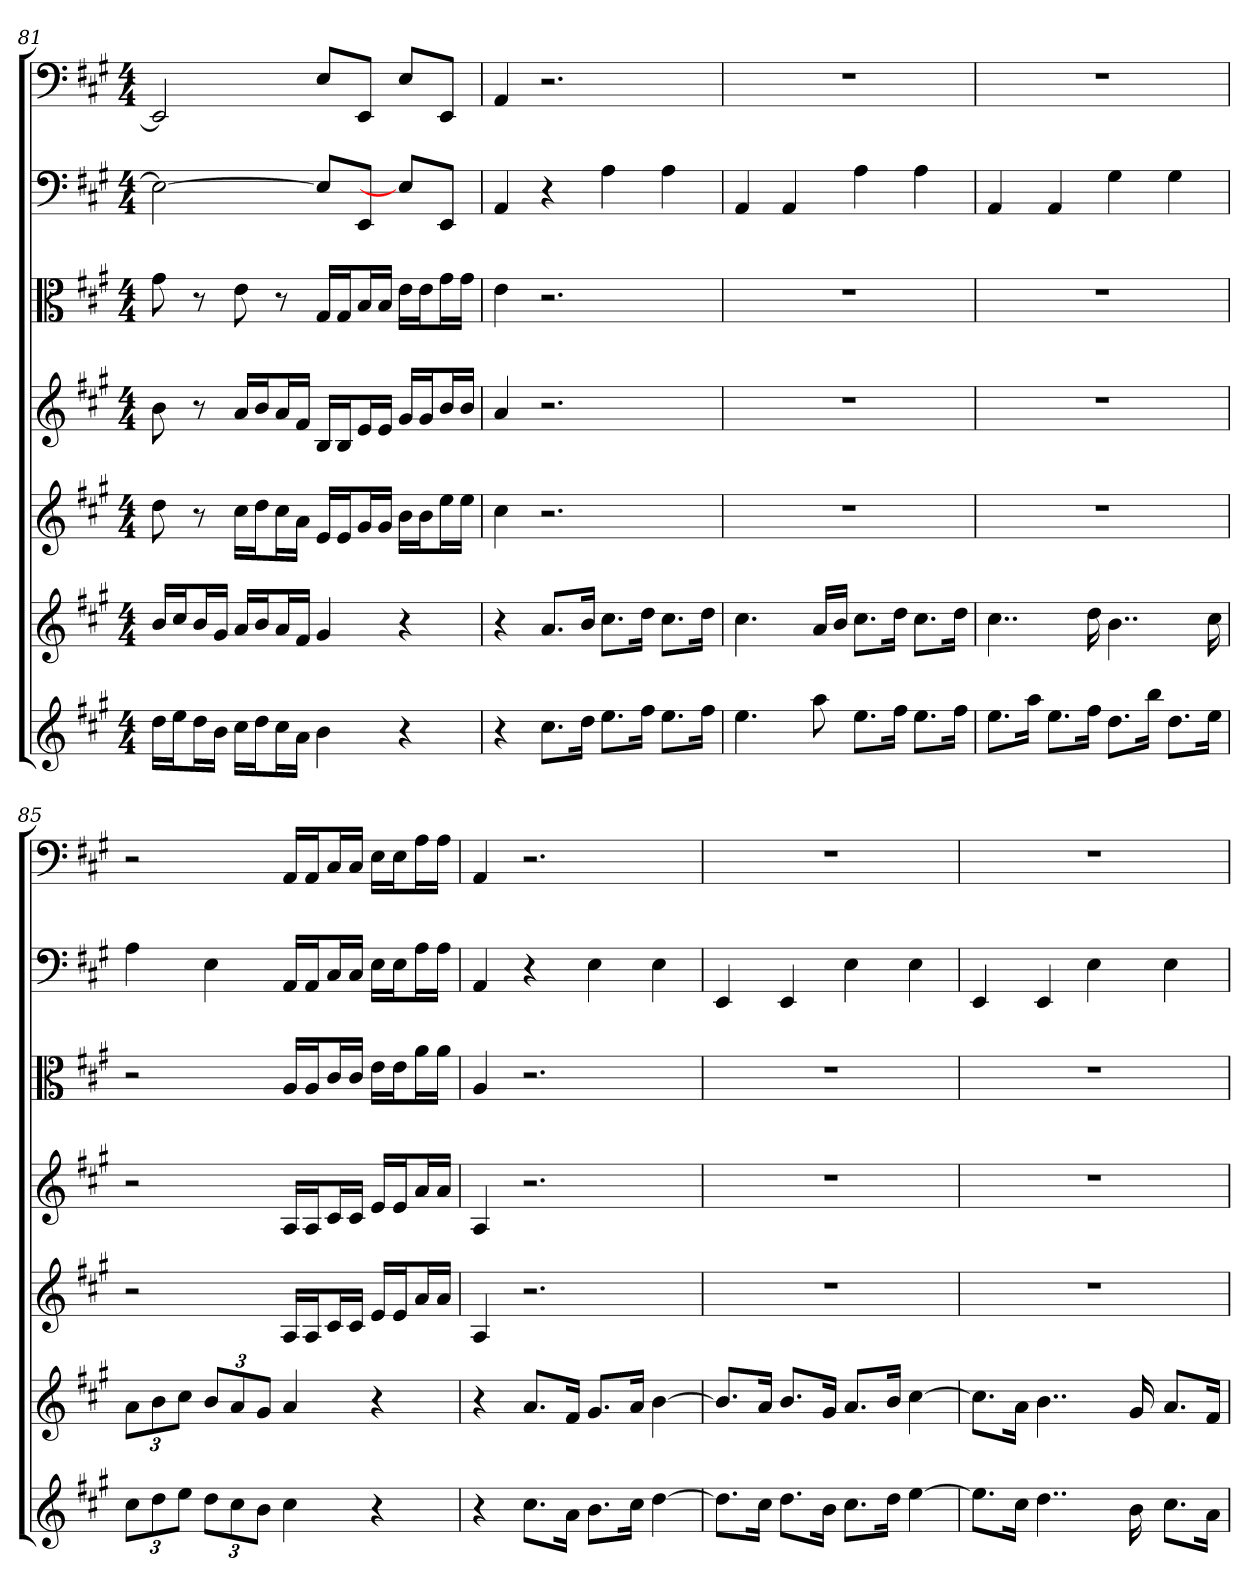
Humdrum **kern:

**kern	**kern	**kern	**kern	**kern	**kern	**kern
*part7	*part6	*part5	*part4	*part3	*part2	*part1
*staff7	*staff6	*staff5	*staff4	*staff3	*staff2	*staff1
*	*	*	*	*clefC3	*	*
*k[f#c#g#]	*k[f#c#g#]	*k[f#c#g#]	*k[f#c#g#]	*k[f#c#g#]	*k[f#c#g#]	*k[f#c#g#]
*A:	*A:	*A:	*A:	*A:	*A:	*A:
*M4/4	*M4/4	*M4/4	*M4/4	*M4/4	*M4/4	*M4/4
=81	=81	=81	=81	=81	=81	=81
16ddLL	16bLL	8dd	8b	8g#	2E_	2EE]
16eeJ	16cc#J	.	.	.	.	.
16ddL	16bL	8r	8r	8r	.	.
16bJJ	16g#JJ	.	.	.	.	.
16cc#LL	16aLL	16cc#LL	16aLL	8e	.	.
16ddJ	16bJ	16ddJ	16bJ	.	.	.
16cc#L	16aL	16cc#L	16aL	8r	.	.
16aJJ	16f#JJ	16aJJ	16f#JJ	.	.	.
4b	4g#	16eLL	16BLL	16G#/LL	8EL]	8EL
.	.	16eJ	16BJ	16G#/J	.	.
.	.	16g#L	16eL	16B/L	8EEJ	8EEJ
.	.	16g#JJ	16eJJ	16B/JJ	.	.
4r	4r	16bLL	16g#LL	16e\LL	8EL]	8EL
.	.	16bJ	16g#J	16e\J	.	.
.	.	16eeL	16bL	16g#\L	8EEJ	8EEJ
.	.	16eeJJ	16bJJ	16g#\JJ	.	.
=82	=82	=82	=82	=82	=82	=82
4r	4r	4cc#	4a	4e	4AA	4AA
8.cc#L	8.aL	2.r	2.r	2.r	4r	2.r
16ddJk	16bJk	.	.	.	.	.
8.eeL	8.cc#L	.	.	.	4A	.
16ff#Jk	16ddJk	.	.	.	.	.
8.eeL	8.cc#L	.	.	.	4A	.
16ff#Jk	16ddJk	.	.	.	.	.
=83	=83	=83	=83	=83	=83	=83
4.ee	4.cc#	1r	1r	1r	4AA	1r
.	.	.	.	.	4AA	.
8aa	16aLL	.	.	.	.	.
.	16bJJ	.	.	.	.	.
8.eeL	8.cc#L	.	.	.	4A	.
16ff#Jk	16ddJk	.	.	.	.	.
8.eeL	8.cc#L	.	.	.	4A	.
16ff#Jk	16ddJk	.	.	.	.	.
=84	=84	=84	=84	=84	=84	=84
8.eeL	4..cc#	1r	1r	1r	4AA	1r
16aaJk	.	.	.	.	.	.
8.eeL	.	.	.	.	4AA	.
16ff#Jk	16dd	.	.	.	.	.
8.ddL	4..b	.	.	.	4G#	.
16bbJk	.	.	.	.	.	.
8.ddL	.	.	.	.	4G#	.
16eeJk	16cc#	.	.	.	.	.
=85	=85	=85	=85	=85	=85	=85
12cc#L	12aL	2r	2r	2r	4A	2r
12dd	12b	.	.	.	.	.
12eeJ	12cc#J	.	.	.	.	.
12ddL	12bL	.	.	.	4E	.
12cc#	12a	.	.	.	.	.
12bJ	12g#J	.	.	.	.	.
4cc#	4a	16ALL	16ALL	16A/LL	16AALL	16AALL
.	.	16AJ	16AJ	16A/J	16AAJ	16AAJ
.	.	16c#L	16c#L	16c#/L	16C#L	16C#L
.	.	16c#JJ	16c#JJ	16c#/JJ	16C#JJ	16C#JJ
4r	4r	16eLL	16eLL	16e\LL	16ELL	16ELL
.	.	16eJ	16eJ	16e\J	16EJ	16EJ
.	.	16aL	16aL	16a\L	16AL	16AL
.	.	16aJJ	16aJJ	16a\JJ	16AJJ	16AJJ
=86	=86	=86	=86	=86	=86	=86
4r	4r	4A	4A	4A	4AA	4AA
8.cc#L	8.aL	2.r	2.r	2.r	4r	2.r
16aJk	16f#Jk	.	.	.	.	.
8.bL	8.g#L	.	.	.	4E	.
16cc#Jk	16aJk	.	.	.	.	.
[4dd	[4b	.	.	.	4E	.
=87	=87	=87	=87	=87	=87	=87
8.ddL]	8.bL]	1r	1r	1r	4EE	1r
16cc#Jk	16aJk	.	.	.	.	.
8.ddL	8.bL	.	.	.	4EE	.
16bJk	16g#Jk	.	.	.	.	.
8.cc#L	8.aL	.	.	.	4E	.
16ddJk	16bJk	.	.	.	.	.
[4ee	[4cc#	.	.	.	4E	.
=88	=88	=88	=88	=88	=88	=88
8.eeL]	8.cc#L]	1r	1r	1r	4EE	1r
16cc#Jk	16aJk	.	.	.	.	.
4..dd	4..b	.	.	.	4EE	.
.	.	.	.	.	4E	.
16b	16g#	.	.	.	.	.
8.cc#L	8.aL	.	.	.	4E	.
16aJk	16f#Jk	.	.	.	.	.
=	=	=	=	=	=	=
*-	*-	*-	*-	*-	*-	*-
